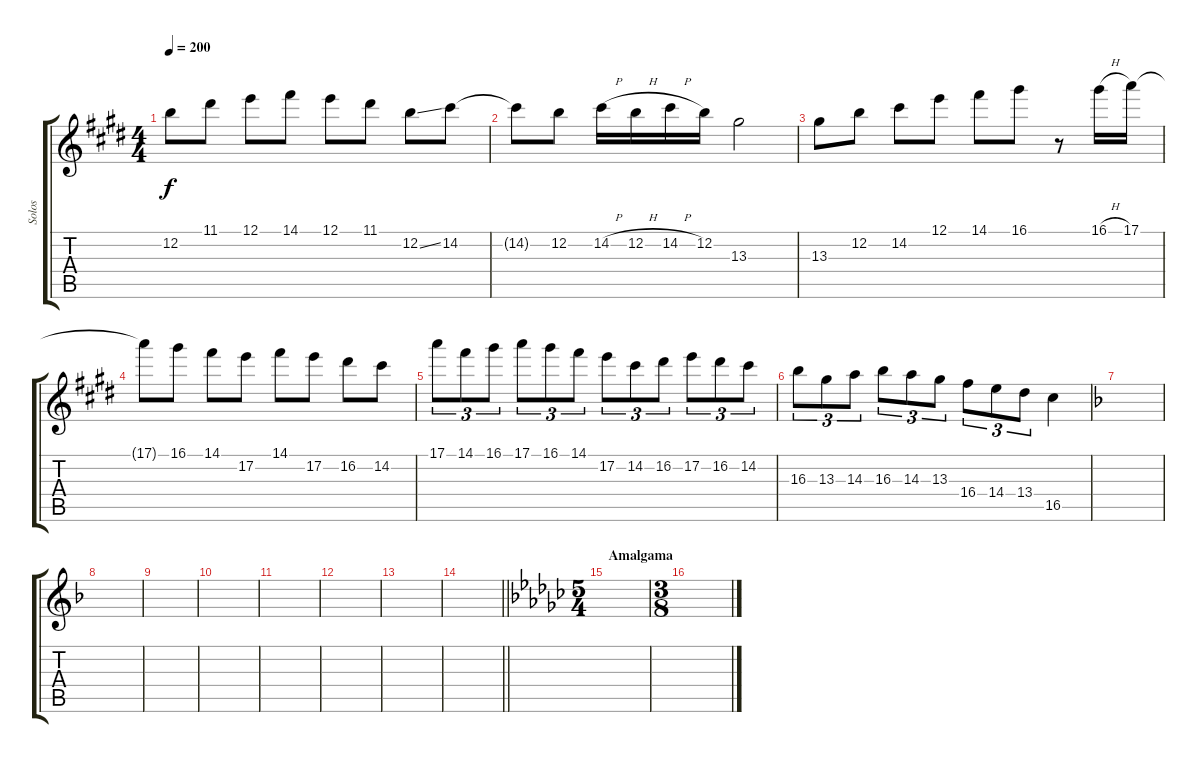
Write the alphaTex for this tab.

\track ("Solos" "Solos") {instrument distortionguitar}
\staff {score tabs}
\tuning (E4 B3 G3 D3 A2 E2) {hide}
\ts (4 4)
\tempo 200
\clef g2
\ks c#minor
12.2.8{dy f} 11.1.8 12.1.8 14.1.8 12.1.8 11.1.8 12.2{ss}.8 14.2.8 |
14.2{t}.8 12.2.8 14.2{h}.16 12.2{h}.16 14.2{h}.16 12.2.16 13.3.2 |
13.3.8 12.2.8 14.2.8 12.1.8 14.1.8 16.1.8 r.8 16.1{h}.16 17.1.16 |
17.1{t}.8 16.1.8 14.1.8 17.2.8 14.1.8 17.2.8 16.2.8 14.2.8 |
17.1.8{tu (3 2)} 14.1.8{tu (3 2)} 16.1.8{tu (3 2)} 17.1.8{tu (3 2)} 16.1.8{tu (3 2)} 14.1.8{tu (3 2)} 17.2.8{tu (3 2)} 14.2.8{tu (3 2)} 16.2.8{tu (3 2)} 17.2.8{tu (3 2)} 16.2.8{tu (3 2)} 14.2.8{tu (3 2)} |
16.3.8{tu (3 2)} 13.3.8{tu (3 2)} 14.3.8{tu (3 2)} 16.3.8{tu (3 2)} 14.3.8{tu (3 2)} 13.3.8{tu (3 2)} 16.4.8{tu (3 2)} 14.4.8{tu (3 2)} 13.4.8{tu (3 2)} 16.5.4 |
\ks dminor
|
|
|
|
|
|
|
\barLineRight lightlight
|
\ts (5 4)
\section ("" "Amalgama")
\ks ebminor
|
\ts (3 8)
